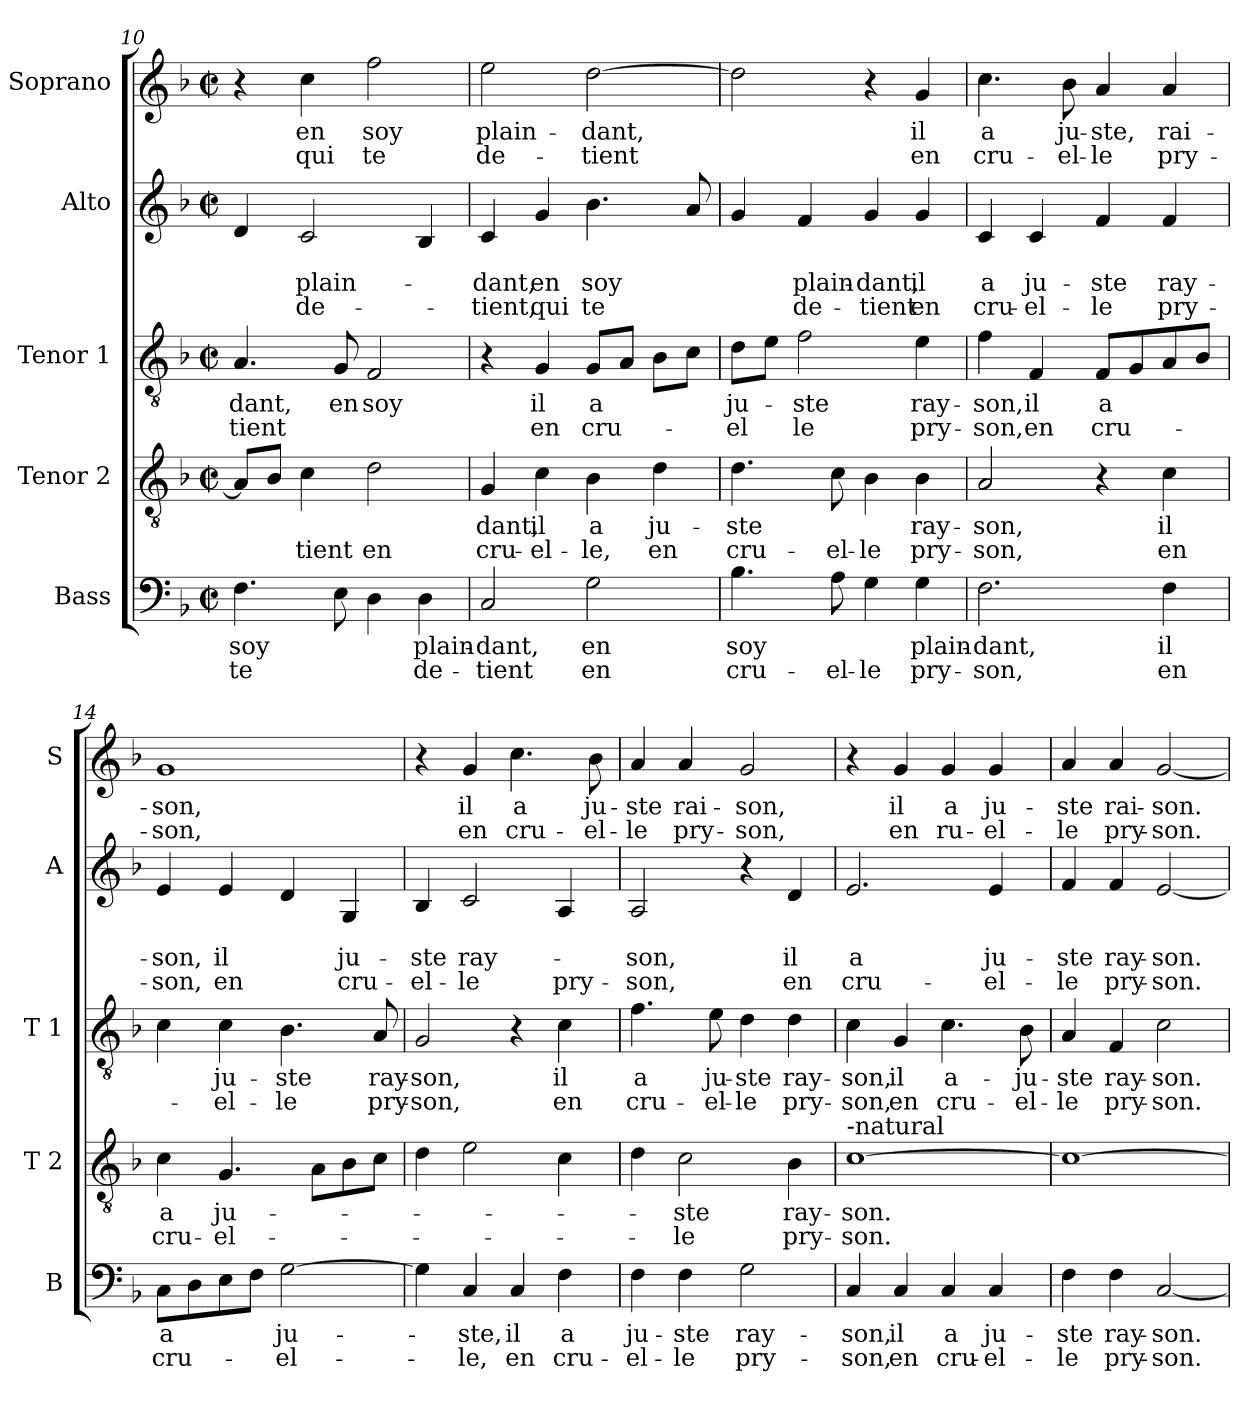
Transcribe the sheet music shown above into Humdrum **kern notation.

**kern	**text	**text	**kern	**text	**text	**kern	**text	**text	**kern	**text	**text	**text	**kern	**text	**text
*part5	*part5	*part5	*part4	*part4	*part4	*part3	*part3	*part3	*part2	*part2	*part2	*part2	*part1	*part1	*part1
*staff5	*staff5	*staff5	*staff4	*staff4	*staff4	*staff3	*staff3	*staff3	*staff2	*staff2	*staff2	*staff2	*staff1	*staff1	*staff1
*I"Bass	*	*	*I"Tenor 2	*	*	*I"Tenor 1	*	*	*I"Alto	*	*	*	*I"Soprano	*	*
*I'B	*	*	*I'T 2	*	*	*I'T 1	*	*	*I'A	*	*	*	*I'S	*	*
*clefF4	*	*	*clefGv2	*	*	*clefGv2	*	*	*clefG2	*	*	*	*clefG2	*	*
*k[b-]	*	*	*k[b-]	*	*	*k[b-]	*	*	*k[b-]	*	*	*	*k[b-]	*	*
*F:	*	*	*F:	*	*	*F:	*	*	*F:	*	*	*	*F:	*	*
*M2/2	*	*	*M2/2	*	*	*M2/2	*	*	*M2/2	*	*	*	*M2/2	*	*
*met(c|)	*	*	*met(c|)	*	*	*met(c|)	*	*	*met(c|)	*	*	*	*met(c|)	*	*
=10	=10	=10	=10	=10	=10	=10	=10	=10	=10	=10	=10	=10	=10	=10	=10
4.F\	soy	te	8A/L]	.	.	4.A/	-dant,	-tient	4d/	.	.	.	4r	.	.
.	.	.	8B-/J	.	.	.	.	.	.	.	.	.	.	.	.
.	.	.	4c\	.	-tient	.	.	.	2c/	.	plain-	de-	4cc\	en	qui
8E\	.	.	.	.	.	8G/	en	.	.	.	.	.	.	.	.
4D\	.	.	2d\	.	en	2F/	soy	.	.	.	.	.	2ff\	soy	te
4D\	plain-	de-	.	.	.	.	.	.	4B-/	.	.	.	.	.	.
!!LO:PB:g=z
=11	=11	=11	=11	=11	=11	=11	=11	=11	=11	=11	=11	=11	=11	=11	=11
2C/	-dant,	-tient	4G/	-dant,	cru-	4r	.	.	4c/	.	-dant,	-tient,	2ee\	plain-	de-
.	.	.	4c\	il	-el-	4G/	il	en	4g/	.	en	qui	.	.	.
2G\	en	en	4B-\	a	-le,	8G/L	a	cru-	4.b-\	.	soy	te	[2dd\	-dant,	-tient
.	.	.	.	.	.	8A/J	.	.	.	.	.	.	.	.	.
.	.	.	4d\	ju-	en	8B-\L	.	.	.	.	.	.	.	.	.
.	.	.	.	.	.	8c\J	.	.	8a/	.	.	.	.	.	.
=12	=12	=12	=12	=12	=12	=12	=12	=12	=12	=12	=12	=12	=12	=12	=12
4.B-\	soy	cru-	4.d\	-ste	cru-	8d\L	ju-	-el	4g/	.	.	.	2dd\]	.	.
.	.	.	.	.	.	8e\J	.	.	.	.	.	.	.	.	.
.	.	.	.	.	.	2f\	-ste	le	4f/	.	plain-	de-	.	.	.
8A\	.	-el-	8c\	.	-el-	.	.	.	.	.	.	.	.	.	.
4G\	.	-le	4B-\	.	-le	.	.	.	4g/	.	-dant,	-tient	4r	.	.
4G\	plain-	pry-	4B-\	ray-	pry-	4e\	ray-	pry-	4g/	.	il	en	4g/	il	en
=13	=13	=13	=13	=13	=13	=13	=13	=13	=13	=13	=13	=13	=13	=13	=13
2.F\	-dant,	-son,	2A/	-son,	-son,	4f\	-son,	-son,	4c/	.	a	cru-	4.cc\	a	cru-
.	.	.	.	.	.	4F/	il	en	4c/	.	ju-	-el-	.	.	.
.	.	.	.	.	.	.	.	.	.	.	.	.	8b-\	ju-	-el-
.	.	.	4r	.	.	8F/L	a	cru-	4f/	.	-ste	-le	4a/	-ste,	-le
.	.	.	.	.	.	8G/	.	.	.	.	.	.	.	.	.
4F\	il	en	4c\	il	en	8A/	.	.	4f/	.	ray-	pry-	4a/	rai-	pry-
.	.	.	.	.	.	8B-/J	.	.	.	.	.	.	.	.	.
=14	=14	=14	=14	=14	=14	=14	=14	=14	=14	=14	=14	=14	=14	=14	=14
8C\L	a	cru-	4c\	a	cru-	4c\	.	.	4e/	.	-son,	-son,	1g	-son,	-son,
8D\	.	.	.	.	.	.	.	.	.	.	.	.	.	.	.
8E\	.	.	4.G/	ju-	-el-	4c\	ju-	-el-	4e/	.	il	en	.	.	.
8F\J	.	.	.	.	.	.	.	.	.	.	.	.	.	.	.
[2G\	ju-	-el-	.	.	.	4.B-\	-ste	-le	4d/	.	.	.	.	.	.
.	.	.	8A\L	.	.	.	.	.	.	.	.	.	.	.	.
.	.	.	8B-\	.	.	.	.	.	4G/	.	ju-	cru-	.	.	.
.	.	.	8c\J	.	.	8A/	ray-	pry-	.	.	.	.	.	.	.
=15	=15	=15	=15	=15	=15	=15	=15	=15	=15	=15	=15	=15	=15	=15	=15
4G\]	.	.	4d\	.	.	2G/	-son,	-son,	4B-/	.	-ste	-el-	4r	.	.
4C/	-ste,	-le,	2e\	.	.	.	.	.	2c/	.	ray-	-le	4g/	il	en
4C/	il	en	.	.	.	4r	.	.	.	.	.	.	4.cc\	a	cru-
4F\	a	cru-	4c\	.	.	4c\	il	en	4A/	.	.	pry-	.	.	.
.	.	.	.	.	.	.	.	.	.	.	.	.	8b-\	ju-	-el-
!!LO:LB:g=z
=16	=16	=16	=16	=16	=16	=16	=16	=16	=16	=16	=16	=16	=16	=16	=16
4F\	ju-	-el-	4d\	.	.	4.f\	a	cru-	2A/	.	-son,	-son,	4a/	-ste	-le
4F\	-ste	-le	2c\	-ste	-le	.	.	.	.	.	.	.	4a/	rai-	pry-
.	.	.	.	.	.	8e\	ju-	-el-	.	.	.	.	.	.	.
2G\	ray-	pry-	.	.	.	4d\	-ste	-le	4r	.	.	.	2g/	-son,	-son,
.	.	.	4B-\	ray-	pry-	4d\	ray-	pry-	4d/	.	il	en	.	.	.
=17	=17	=17	=17	=17	=17	=17	=17	=17	=17	=17	=17	=17	=17	=17	=17
!	!	!	!LO:TX:a:t=-natural	!	!	!	!	!	!	!	!	!	!	!	!
4C/	-son,	-son,	[1c	-son.	-son.	4c\	-son,	-son,	2.e/	.	a	cru-	4r	.	.
4C/	il	en	.	.	.	4G/	il	en	.	.	.	.	4g/	il	en
4C/	a	cru-	.	.	.	4.c\	a-	cru-	.	.	.	.	4g/	a	ru-
4C/	ju-	-el-	.	.	.	.	.	.	4e/	.	ju-	-el-	4g/	ju-	-el-
.	.	.	.	.	.	8B-\	-ju-	-el-	.	.	.	.	.	.	.
=18	=18	=18	=18	=18	=18	=18	=18	=18	=18	=18	=18	=18	=18	=18	=18
4F\	-ste	-le	1c_	.	.	4A/	-ste	-le	4f/	.	-ste	-le	4a/	-ste	-le
4F\	ray-	pry-	.	.	.	4F/	ray-	pry-	4f/	.	ray-	pry-	4a/	rai-	pry-
[2C/	-son.	-son.	.	.	.	2c\	-son.	-son.	[2e/	.	-son.	-son.	[2g/	-son.	-son.
=	=	=	=	=	=	=	=	=	=	=	=	=	=	=	=
*-	*-	*-	*-	*-	*-	*-	*-	*-	*-	*-	*-	*-	*-	*-	*-
